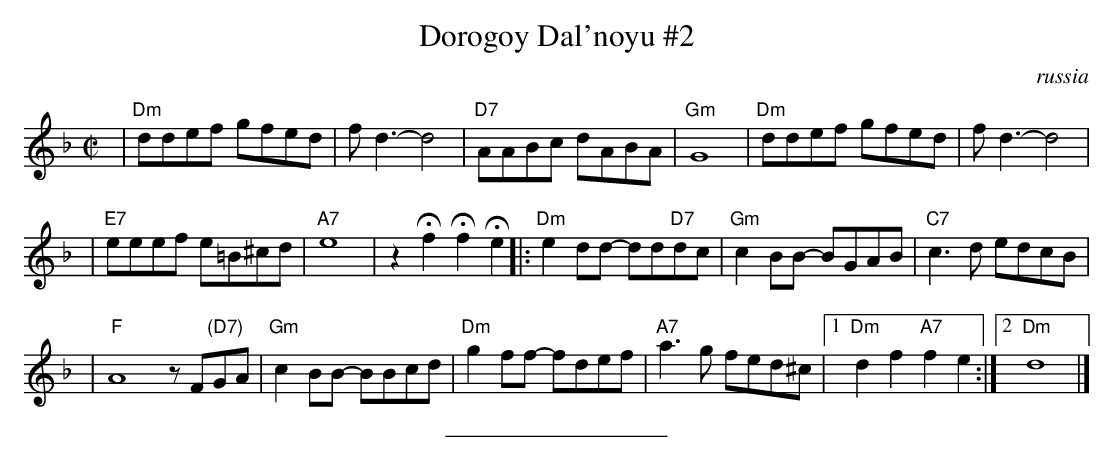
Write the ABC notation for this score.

X:1
T: Dorogoy Dal'noyu #2
O:russia
M: C|
L: 1/8
K: Dm
| "Dm"ddef gfed \
| fd3- d4 \
| "D7"AABc dABA \
| "Gm"G8 \
| "Dm"ddef gfed \
| fd3- d4 |
| "E7"eeef e=B^cd \
| "A7"e8 \
| z2Hf2 Hf2He2 \
|: "Dm"e2dd- dd"D7"dc \
| "Gm"c2BB- BGAB \
| "C7"c3d edcB |
| "F"A8 zF"(D7)"GA \
| "Gm"c2BB- BBcd \
| "Dm"g2ff- fdef \
| "A7"a3g fed^c \
|1 "Dm"d2f2 "A7"f2e2 \
:|2 "Dm"d8 |]
